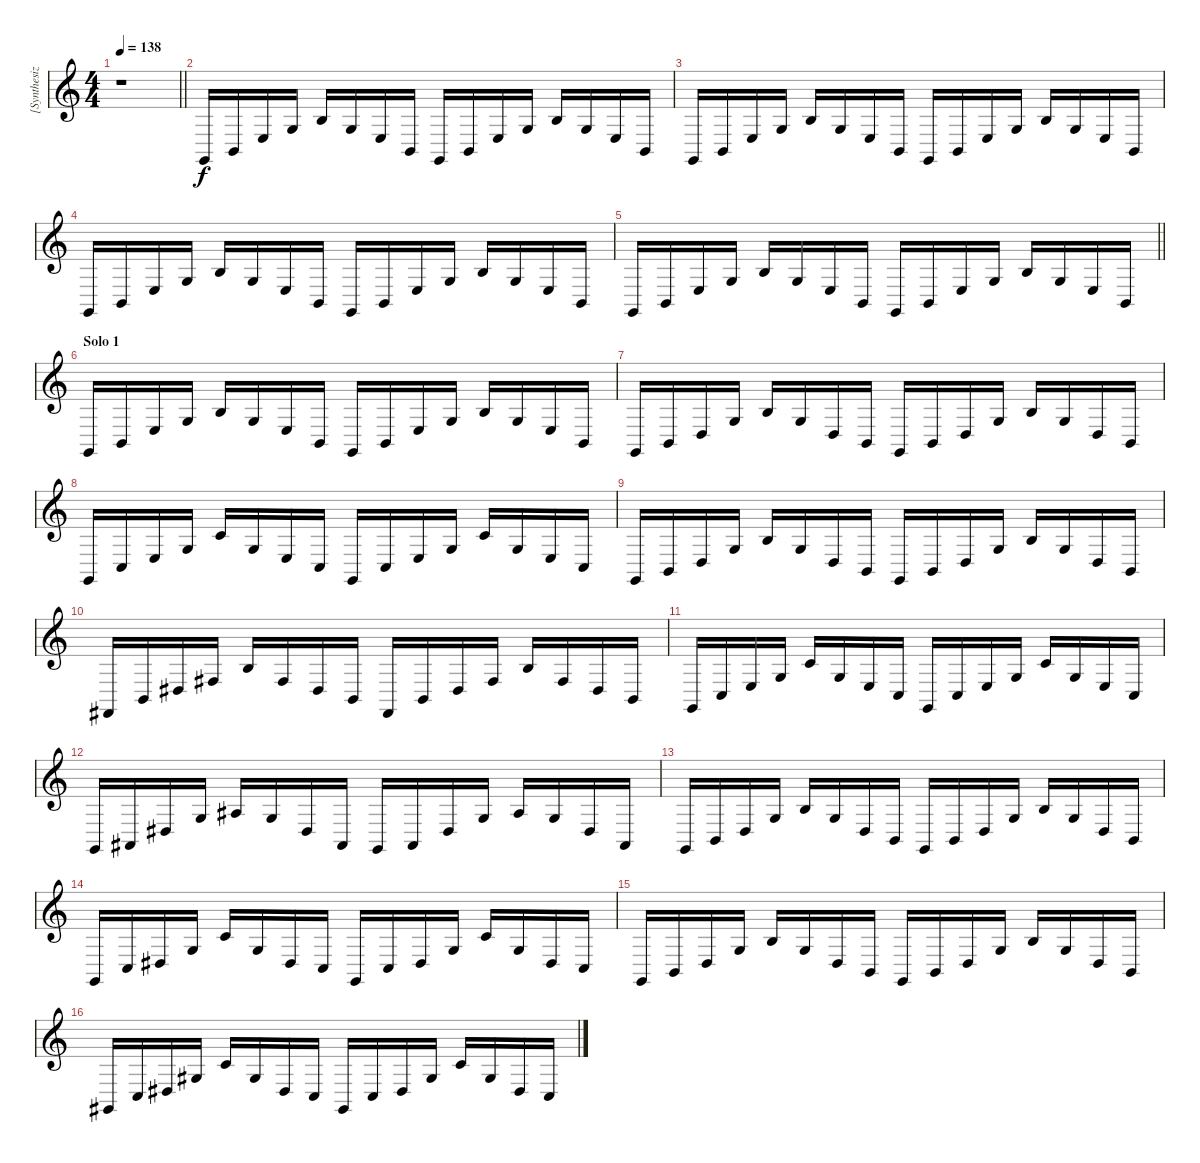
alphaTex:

\track ("[Synthesizer: RH]" "[Synthesiz") {instrument lead2sawtooth}
\staff {score}
\tuning (E4 B3 G3 D3 A2 E2) {hide}
\ts (4 4)
\tempo 138
\clef g2
\barLineRight lightlight
\ks c
r.1{dy f} |
3.6.16 2.5.16 2.4.16 5.4.16 4.3.16 5.4.16 2.4.16 2.5.16 3.6.16 2.5.16 2.4.16 5.4.16 4.3.16 5.4.16 2.4.16 2.5.16 |
3.6.16 2.5.16 2.4.16 5.4.16 4.3.16 5.4.16 2.4.16 2.5.16 3.6.16 2.5.16 2.4.16 5.4.16 4.3.16 5.4.16 2.4.16 2.5.16 |
3.6.16 2.5.16 2.4.16 5.4.16 4.3.16 5.4.16 2.4.16 2.5.16 3.6.16 2.5.16 2.4.16 5.4.16 4.3.16 5.4.16 2.4.16 2.5.16 |
\barLineRight lightlight
3.6.16 2.5.16 2.4.16 5.4.16 4.3.16 5.4.16 2.4.16 2.5.16 3.6.16 2.5.16 2.4.16 5.4.16 4.3.16 5.4.16 2.4.16 2.5.16 |
\section ("" "Solo 1")
3.6.16 2.5.16 2.4.16 5.4.16 4.3.16 5.4.16 2.4.16 2.5.16 3.6.16 2.5.16 2.4.16 5.4.16 4.3.16 5.4.16 2.4.16 2.5.16 |
3.6.16 2.5.16 0.4.16 5.4.16 4.3.16 5.4.16 0.4.16 2.5.16 3.6.16 2.5.16 0.4.16 5.4.16 4.3.16 5.4.16 0.4.16 2.5.16 |
3.6.16 3.5.16 2.4.16 5.4.16 5.3.16 5.4.16 2.4.16 3.5.16 3.6.16 3.5.16 2.4.16 5.4.16 5.3.16 5.4.16 2.4.16 3.5.16 |
3.6.16 2.5.16 0.4.16 5.4.16 4.3.16 5.4.16 0.4.16 2.5.16 3.6.16 2.5.16 0.4.16 5.4.16 4.3.16 5.4.16 0.4.16 2.5.16 |
2.6.16 2.5.16 1.4.16 4.4.16 4.3.16 4.4.16 1.4.16 2.5.16 2.6.16 2.5.16 1.4.16 4.4.16 4.3.16 4.4.16 1.4.16 2.5.16 |
3.6.16 3.5.16 2.4.16 5.4.16 5.3.16 5.4.16 2.4.16 3.5.16 3.6.16 3.5.16 2.4.16 5.4.16 5.3.16 5.4.16 2.4.16 3.5.16 |
3.6.16 1.5.16 1.4.16 5.4.16 3.3.16 5.4.16 1.4.16 1.5.16 3.6.16 1.5.16 1.4.16 5.4.16 3.3.16 5.4.16 1.4.16 1.5.16 |
3.6.16 2.5.16 0.4.16 5.4.16 4.3.16 5.4.16 0.4.16 2.5.16 3.6.16 2.5.16 0.4.16 5.4.16 4.3.16 5.4.16 0.4.16 2.5.16 |
3.6.16 3.5.16 1.4.16 5.4.16 5.3.16 5.4.16 1.4.16 3.5.16 3.6.16 3.5.16 1.4.16 5.4.16 5.3.16 5.4.16 1.4.16 3.5.16 |
3.6.16 2.5.16 0.4.16 5.4.16 4.3.16 5.4.16 0.4.16 2.5.16 3.6.16 2.5.16 0.4.16 5.4.16 4.3.16 5.4.16 0.4.16 2.5.16 |
4.6.16 3.5.16 1.4.16 1.3.16 5.3.16 1.3.16 1.4.16 3.5.16 4.6.16 3.5.16 1.4.16 1.3.16 5.3.16 1.3.16 1.4.16 3.5.16
